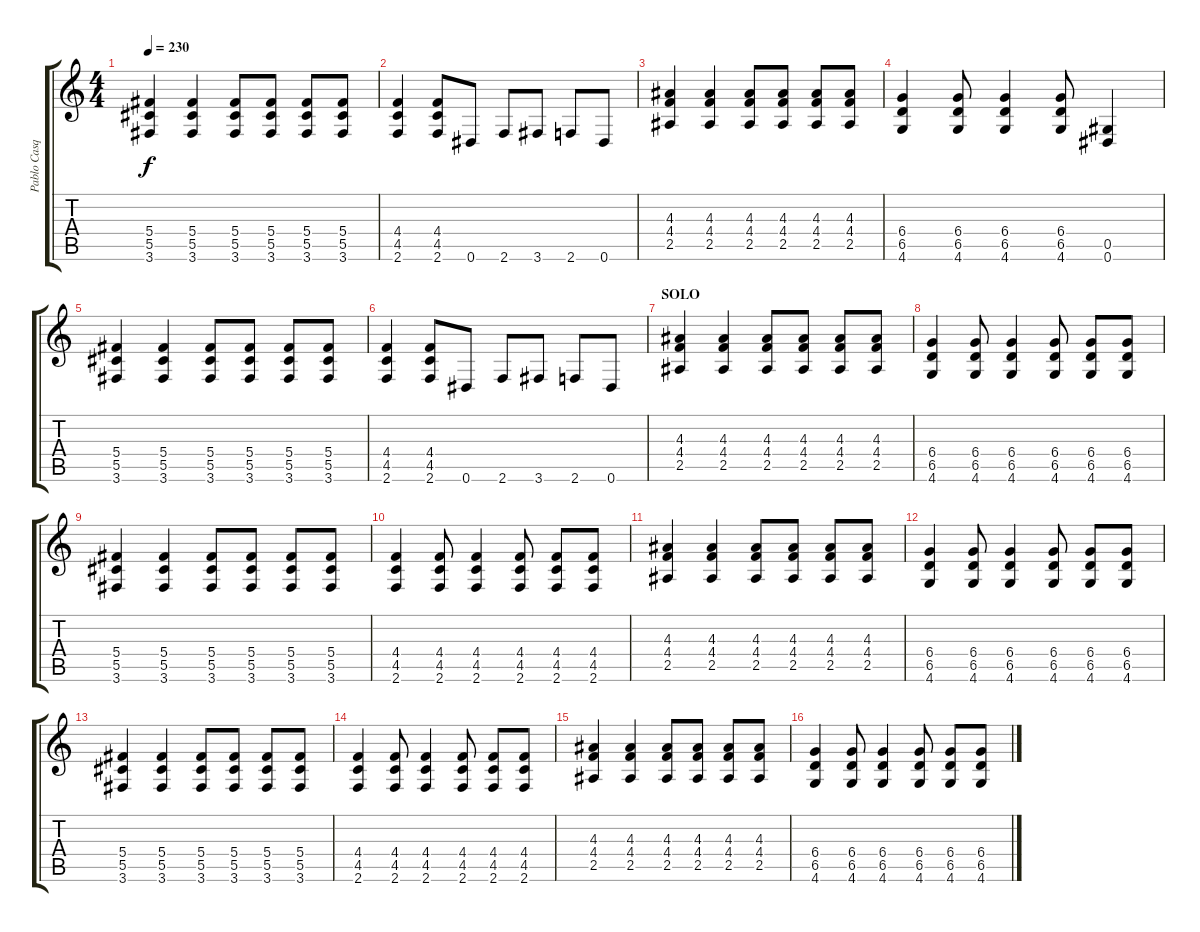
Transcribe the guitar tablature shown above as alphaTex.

\track ("Pablo Casquero" "Pablo Casq") {instrument distortionguitar}
\staff {score tabs}
\tuning (Eb4 Bb3 Gb3 Db3 Ab2 Eb2) {hide}
\ts (4 4)
\tempo 230
\clef g2
\ks c
(5.4 5.5 3.6).4{dy f} (5.4 5.5 3.6).4 (5.4 5.5 3.6).8 (5.4 5.5 3.6).8 (5.4 5.5 3.6).8 (5.4 5.5 3.6).8 |
(4.4 4.5 2.6).4 (4.4 4.5 2.6).8 0.6.8 2.6.8 3.6.8 2.6.8 0.6.8 |
(4.3 4.4 2.5).4 (4.3 4.4 2.5).4 (4.3 4.4 2.5).8 (4.3 4.4 2.5).8 (4.3 4.4 2.5).8 (4.3 4.4 2.5).8 |
(6.4 6.5 4.6).4 (6.4 6.5 4.6).8 (6.4 6.5 4.6).4 (6.4 6.5 4.6).8 (0.5 0.6).4 |
(5.4 5.5 3.6).4 (5.4 5.5 3.6).4 (5.4 5.5 3.6).8 (5.4 5.5 3.6).8 (5.4 5.5 3.6).8 (5.4 5.5 3.6).8 |
(4.4 4.5 2.6).4 (4.4 4.5 2.6).8 0.6.8 2.6.8 3.6.8 2.6.8 0.6.8 |
\section ("" "SOLO")
(4.3 4.4 2.5).4 (4.3 4.4 2.5).4 (4.3 4.4 2.5).8 (4.3 4.4 2.5).8 (4.3 4.4 2.5).8 (4.3 4.4 2.5).8 |
(6.4 6.5 4.6).4 (6.4 6.5 4.6).8 (6.4 6.5 4.6).4 (6.4 6.5 4.6).8 (6.4 6.5 4.6).8 (6.4 6.5 4.6).8 |
(5.4 5.5 3.6).4 (5.4 5.5 3.6).4 (5.4 5.5 3.6).8 (5.4 5.5 3.6).8 (5.4 5.5 3.6).8 (5.4 5.5 3.6).8 |
(4.4 4.5 2.6).4 (4.4 4.5 2.6).8 (4.4 4.5 2.6).4 (4.4 4.5 2.6).8 (4.4 4.5 2.6).8 (4.4 4.5 2.6).8 |
(4.3 4.4 2.5).4 (4.3 4.4 2.5).4 (4.3 4.4 2.5).8 (4.3 4.4 2.5).8 (4.3 4.4 2.5).8 (4.3 4.4 2.5).8 |
(6.4 6.5 4.6).4 (6.4 6.5 4.6).8 (6.4 6.5 4.6).4 (6.4 6.5 4.6).8 (6.4 6.5 4.6).8 (6.4 6.5 4.6).8 |
(5.4 5.5 3.6).4 (5.4 5.5 3.6).4 (5.4 5.5 3.6).8 (5.4 5.5 3.6).8 (5.4 5.5 3.6).8 (5.4 5.5 3.6).8 |
(4.4 4.5 2.6).4 (4.4 4.5 2.6).8 (4.4 4.5 2.6).4 (4.4 4.5 2.6).8 (4.4 4.5 2.6).8 (4.4 4.5 2.6).8 |
(4.3 4.4 2.5).4 (4.3 4.4 2.5).4 (4.3 4.4 2.5).8 (4.3 4.4 2.5).8 (4.3 4.4 2.5).8 (4.3 4.4 2.5).8 |
(6.4 6.5 4.6).4 (6.4 6.5 4.6).8 (6.4 6.5 4.6).4 (6.4 6.5 4.6).8 (6.4 6.5 4.6).8 (6.4 6.5 4.6).8
